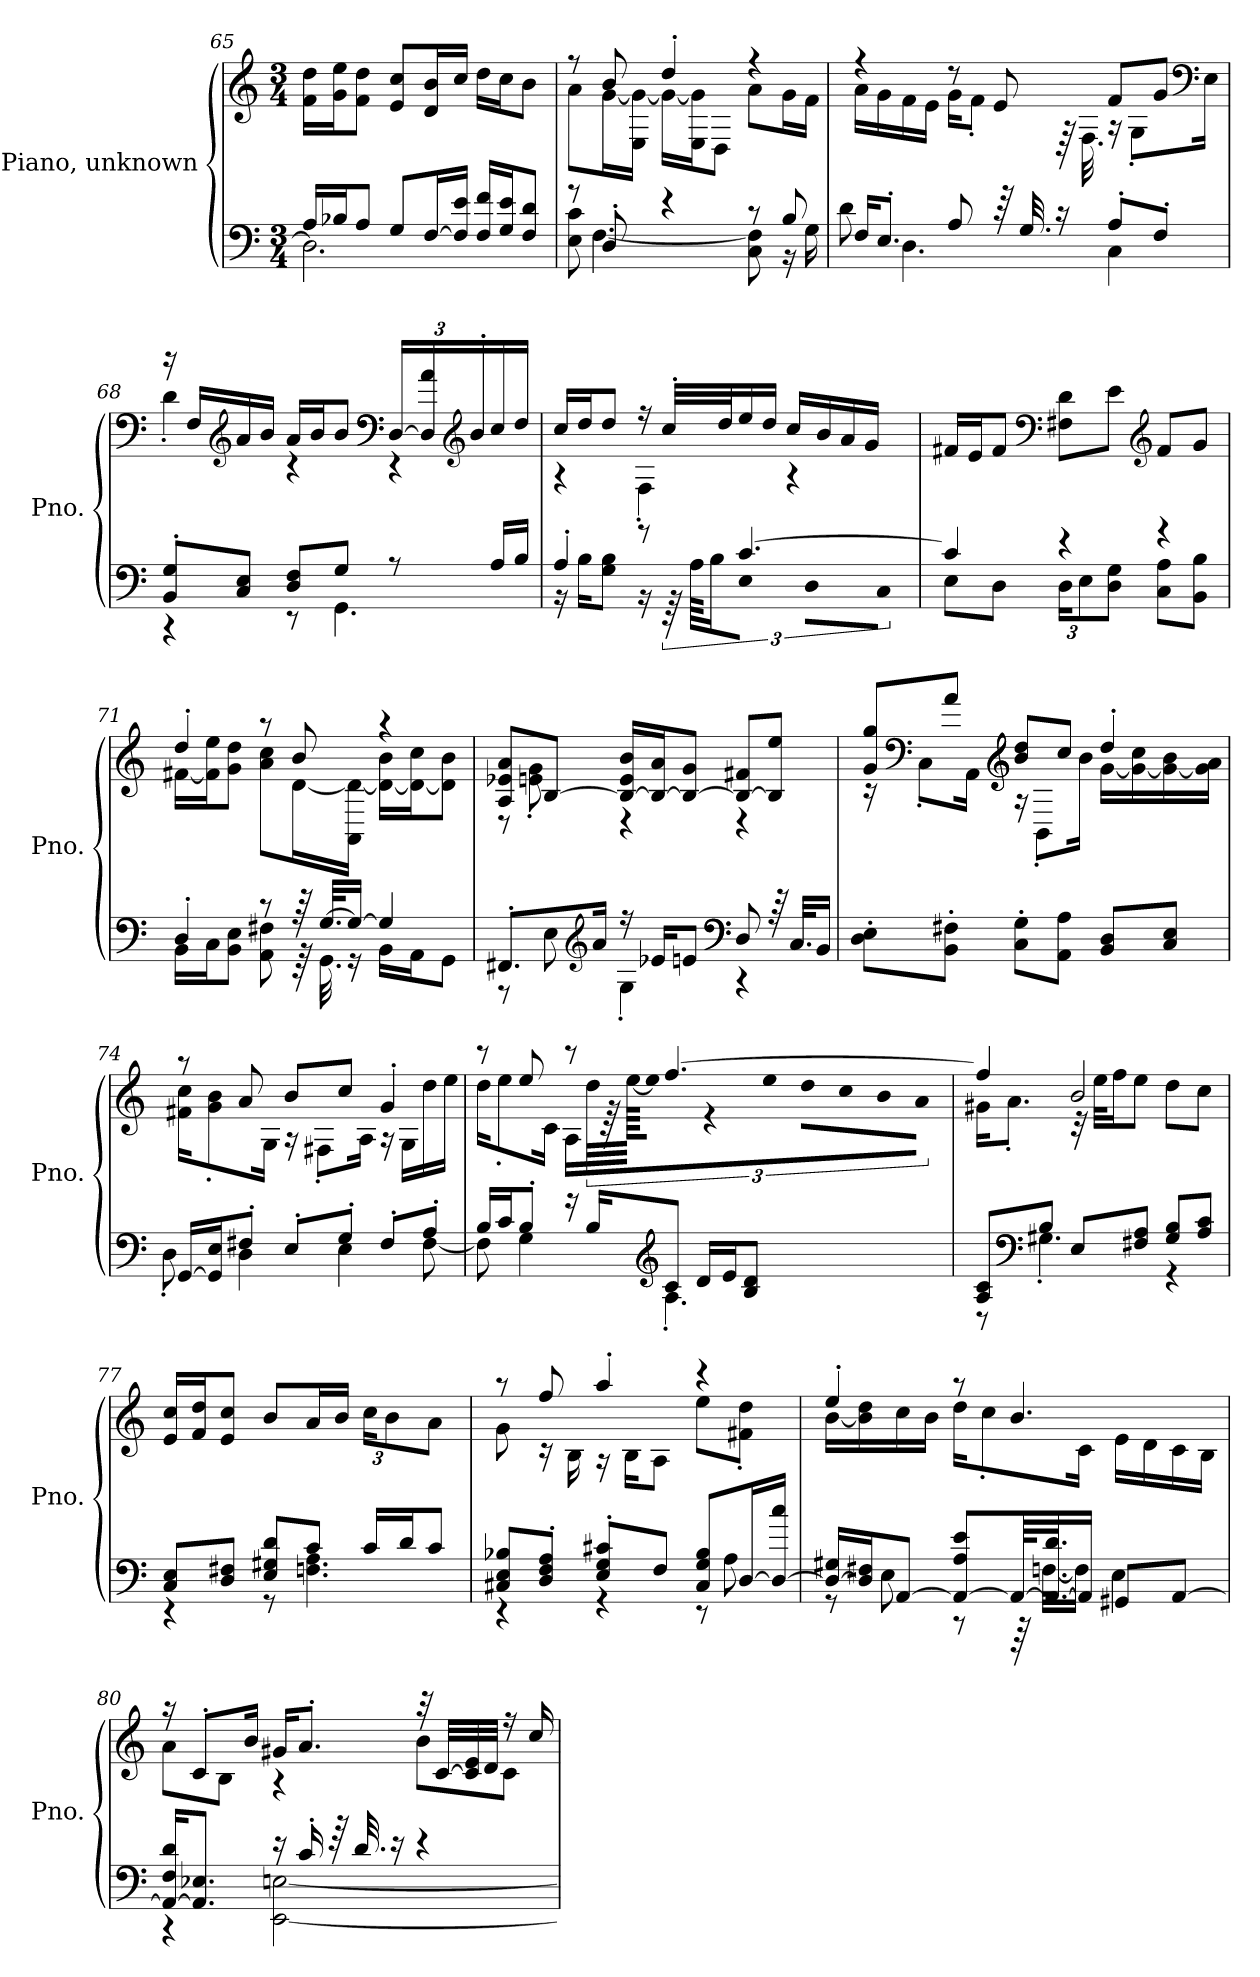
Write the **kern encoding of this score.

**kern	**kern
*part1	*part1
*staff2	*staff1
*I"Piano, unknown	*
*I'Pno.	*
*clefF4	*clefG2
*k[]	*k[]
*M3/4	*M3/4
=65	=65
*^	*
16A/LL	2.D\]	16f\ 16dd\LL
16B-X/J	.	16g\ 16ee\J
8A/J	.	8f\ 8dd\J
8G/L	.	8e/ 8cc/L
[16F/L	.	16d/ 16b/L
16F/] 16e/JJ	.	16cc/JJ
16F/ 16f/LL	.	16dd\LL
16G/ 16e/J	.	16cc\J
8F/ 8d/J	.	8b\J
=66	=66	=66
*	*	*^
8r	8E\ 8c\	8r	8a\L
8D'/	[4.F\	8b/	[16g\L
.	.	.	16E\ 16g\_JJ
4r	.	4dd'/	16g\LL_
.	.	.	16E\ 16g\]J
.	.	.	8D\J
8r	8C\ 8F\]	4r	8a\L
8B/	16r	.	16g\L
.	16G\	.	16f\JJ
!!LO:LB:g=z	!!
=67	=67	=67	=67
16F/KL	8d\	4r	16a\LL
8.E'/J	.	.	16g\
.	4.D\	.	16f\
.	.	.	16e\JJ
8A/	.	8r	16g\KL
.	.	.	8f'\J
64r	.	8e/	.
32.G/	.	.	.
16r	.	.	64r
.	.	.	32.F\
8A'/L	4C\	8f/L	16r
.	.	.	8G'\L
8F'/J	.	8g/J	.
*	*	*clefF4	*
.	.	.	16E\Jk
=68	=68	=68	=68
8BB/' 8G/'L	4r	16r	4d'\
.	.	16F/LL	.
*	*	*clefG2	*
8C/ 8E/J	.	16a/	.
.	.	16b/JJ	.
8D/ 8F/L	8r	16a/LL	4r
.	.	16b/J	.
8G/J	4.GG\	8b/J	.
*	*	*clefF4	*
*	*	*Xbrackettup	*
8r	.	[24D/LL	4r
.	.	24D/] 24a/	.
*	*	*clefG2	*
.	.	24b'/	.
16A/LL	.	16cc/	.
16B/JJ	.	16dd/JJ	.
!!LO:PB:g=z	!!
=69	=69	=69	=69
4A'/	16r	16cc/LL	4r
.	16B\KL	16dd/J	.
.	8G\ 8B\J	8dd/J	.
8r	16r	16r	4F'\
.	96r	32cc'/LLL	.
.	96A\KKLL	.	.
.	24B\J	.	.
.	.	32dd/J	.
[4.c/	8E\J	16ee/	.
.	.	16dd/JJ	.
.	8D\L	16cc/LL	4r
.	.	16b/	.
.	8C\J	16a/	.
.	.	16g/JJ	.
*	*	*v	*v
=70	=70	=70
4c/]	8E\L	16f#X/LL
.	.	16e/J
.	8D\J	8f#/J
*	*	*clefF4
*	*Xbrackettup	*
4r	24D\KL	8F#X\ 8d\L
.	12E\	.
.	8D\ 8G\J	8e\J
*	*	*clefG2
4r	8C\ 8A\L	8f#/L
.	8BB\ 8B\J	8g/J
=71	=71	=71
*	*	*^
4D'/	16BB\LL	4dd'/	[16f#X\LL
.	16C\J	.	16f#\] 16ee\J
.	8BB\ 8E\J	.	8g\ 8dd\J
8r	8AA\ 8F#X\	8r	8a\ 8cc\L
64r	64r	8b/	[16d\L
[32.G/KLL	32.GG\	.	.
16G/JJ_	16r	.	16AA\ 16d\_JJ
4G/]	16BB\LL	4r	16d\_ 16b\LL
.	16AA\J	.	16d\_ 16cc\J
.	8GG\J	.	8d\] 8b\J
!!LO:LB:g=z	!!
=72	=72	=72	=72
8.FF#X'/L	8r	8A/ 8e-X/ 8a/L	8r
.	8E\	[8B/J	8en\' 8g\'
*clefG2	*	*	*
16a/Jk	.	.	.
16r	4G'\	16B/_ 16e/ 16b/LL	4r
16e-X/KL	.	16B/_ 16a/J	.
8en/J	.	8B/_ 8g/J	.
*clefF4	*	*	*
8D/	4r	8B/_ 8f#X/L	4r
64r	.	8B/] 8ee/J	.
32.C/KLL	.	.	.
16BB/JJ	.	.	.
*v	*v	*	*
=73	=73	=73
8D\' 8E\'L	8g/ 8gg/L	16r
*	*clefF4	*
.	.	8C'\L
8BB\' 8F#X\'J	8a/J	.
.	.	16AA\Jk
*	*clefG2	*
8C\' 8G\'L	8b/ 8dd/L	16r
.	.	8BB'\L
8AA\ 8A\J	8cc/J	.
.	.	16b\Jk
8BB/ 8D/L	4dd'/	[16g\LL
.	.	16g\_ 16cc\
8C/ 8E/J	.	16g\_ 16b\
.	.	16g\] 16a\JJ
!!LO:LB:g=z	!!
=74	=74	=74
*^	*	*
[16GG/LL	8D'\	8r	16f#X\ 16cc\KL
16GG/] 16E/J	.	.	8g\' 8b\'
8F#X'/J	4D\	8a/	.
.	.	.	16G\Jk
8E'/L	.	8b/L	16r
.	.	.	8F#X'\L
8G'/J	4E\	8cc/J	.
.	.	.	16A\Jk
8F#'/L	.	4g'/	16r
.	.	.	16G\LL
8A'/J	[8F#\	.	16dd\
.	.	.	16ee\JJ
=75	=75	=75	=75
16B/LL	8F#\]	8r	16dd\KL
16c/J	.	.	8ee'\
8B'/J	4G\	8ee/	.
.	.	.	16c\Jk
16r	.	8r	16A\LL
*	*	*	*brackettup
16B/KL	.	.	96dd\JJkk
.	.	.	96r
.	.	.	[96ee\KLLL
.	.	.	32ee\JJJ]
*clefG2	*	*	*
8c/J	4.A'\	[4.ff/	16r
.	.	.	16ee\
16d/LL	.	.	16dd\LL
16e/J	.	.	16cc\
8B/ 8d/J	.	.	16b\
.	.	.	16a\JJ
!!LO:LB:g=z	!!
=76	=76	=76	=76
8A/ 8c/L	8r	4ff/]	16g#X\KL
.	.	.	8.a'\J
*clefF4	*	*	*
8B/J	4.G#X'\	.	.
8E/L	.	2b/	32r
.	.	.	32ee\KLL
.	.	.	16ff\J
8F#X/ 8A/J	.	.	8ee\J
8G#/ 8B/L	4r	.	8dd\L
8A/ 8c/J	.	.	8cc\J
*	*	*v	*v
=77	=77	=77
8C/ 8E/L	4r	16e/ 16cc/LL
.	.	16f/ 16dd/J
8D/ 8F#X/J	.	8e/ 8cc/J
8E/ 8G#X/ 8d/L	8r	8b/L
8c/J	4.Fn\ 4.A\	16a/L
.	.	16b/JJ
*	*	*Xbrackettup
16c/LL	.	24cc\KL
.	.	12b\
16d/J	.	.
8c/J	.	8a\J
=78	=78	=78
*	*	*^
8C#X/ 8E/ 8B-X/L	4r	8r	8g\
8D/' 8F/' 8A/'J	.	8ff/	16r
.	.	.	16B\
8E/' 8G/' 8c#X/'L	4r	4aa'/	16r
.	.	.	16B\KL
8F/J	.	.	8A\J
8C#/ 8G/ 8B-/L	8r	4r	8ee\L
[16D/L	8A\	.	8f#X\' 8dd\'J
16D/_ 16cc/JJ	.	.	.
!!LO:LB:g=z	!!
=79	=79	=79	=79
16D/_ 16G#X/LL	8r	4ee'/	[16b\LL
16D/] 16F#X/J	.	.	16b\] 16dd\
[8AA/J	8E\	.	16cc\
.	.	.	16b\JJ
8AA/_ 8A/ 8e/L	8r	8r	16dd\KL
.	.	.	8cc'\
64AA/KLL_	64r	4.b/	.
32.AA/_ 32.d/J	[32.Fn\KLL	.	.
16AA/JJ]	16F\JJ]	.	16c\Jk
8GG#X/L	4E\	.	16e\LL
.	.	.	16d\
[8AA/J	.	.	16c\
.	.	.	16B\JJ
=80	=80	=80	=80
16AA/_ 16F/ 16d/KL	4r	16r	8a\L
8.AA/] 8.E-X/J	.	8c'/L	.
.	.	.	8B\J
.	.	16b/Jk	.
16r	[2EE\ [2En\	16g#X/KL	4r
16c'/	.	8.a'/J	.
64r	.	.	.
32.d/	.	.	.
16r	.	.	.
4r	.	32r	8b\L
.	.	[32c/LLL	.
.	.	32c/] 32e/	.
.	.	32d/JJJ	.
.	.	16r	8c\J
.	.	16cc/	.
*v	*v	*	*
*	*v	*v
=	=
*-	*-
